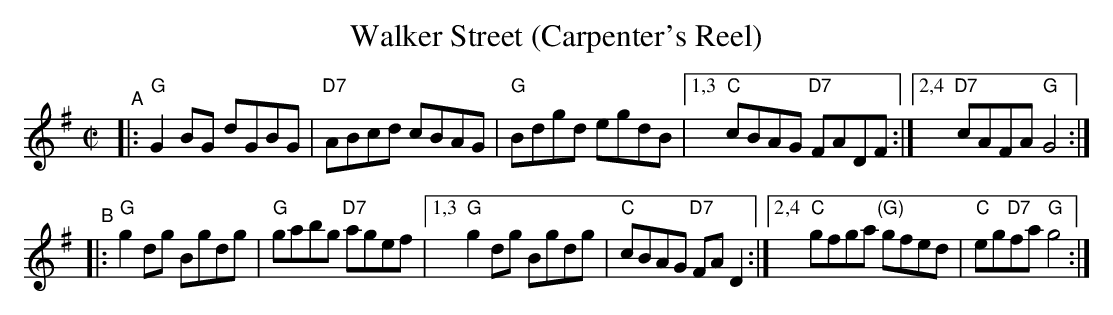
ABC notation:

X:1
T: Walker Street (Carpenter's Reel)
M: C|
L: 1/8
K: G
"^A"\
|: "G"G2BG dGBG | "D7"ABcd cBAG | "G"Bdgd egdB |\
[1,3 "C"cBAG "D7"FADF :|\
[2,4 "D7"cAFA "G"G4 :|
"^B"\
|: "G"g2dg Bgdg | "G"gabg "D7"agef |\
[1,3 "G"g2dg Bgdg | "C"cBAG "D7"FAD2 :|\
[2,4 "C"gfga "(G)"gfed | "C"eg"D7"fa "G"g4 :|
